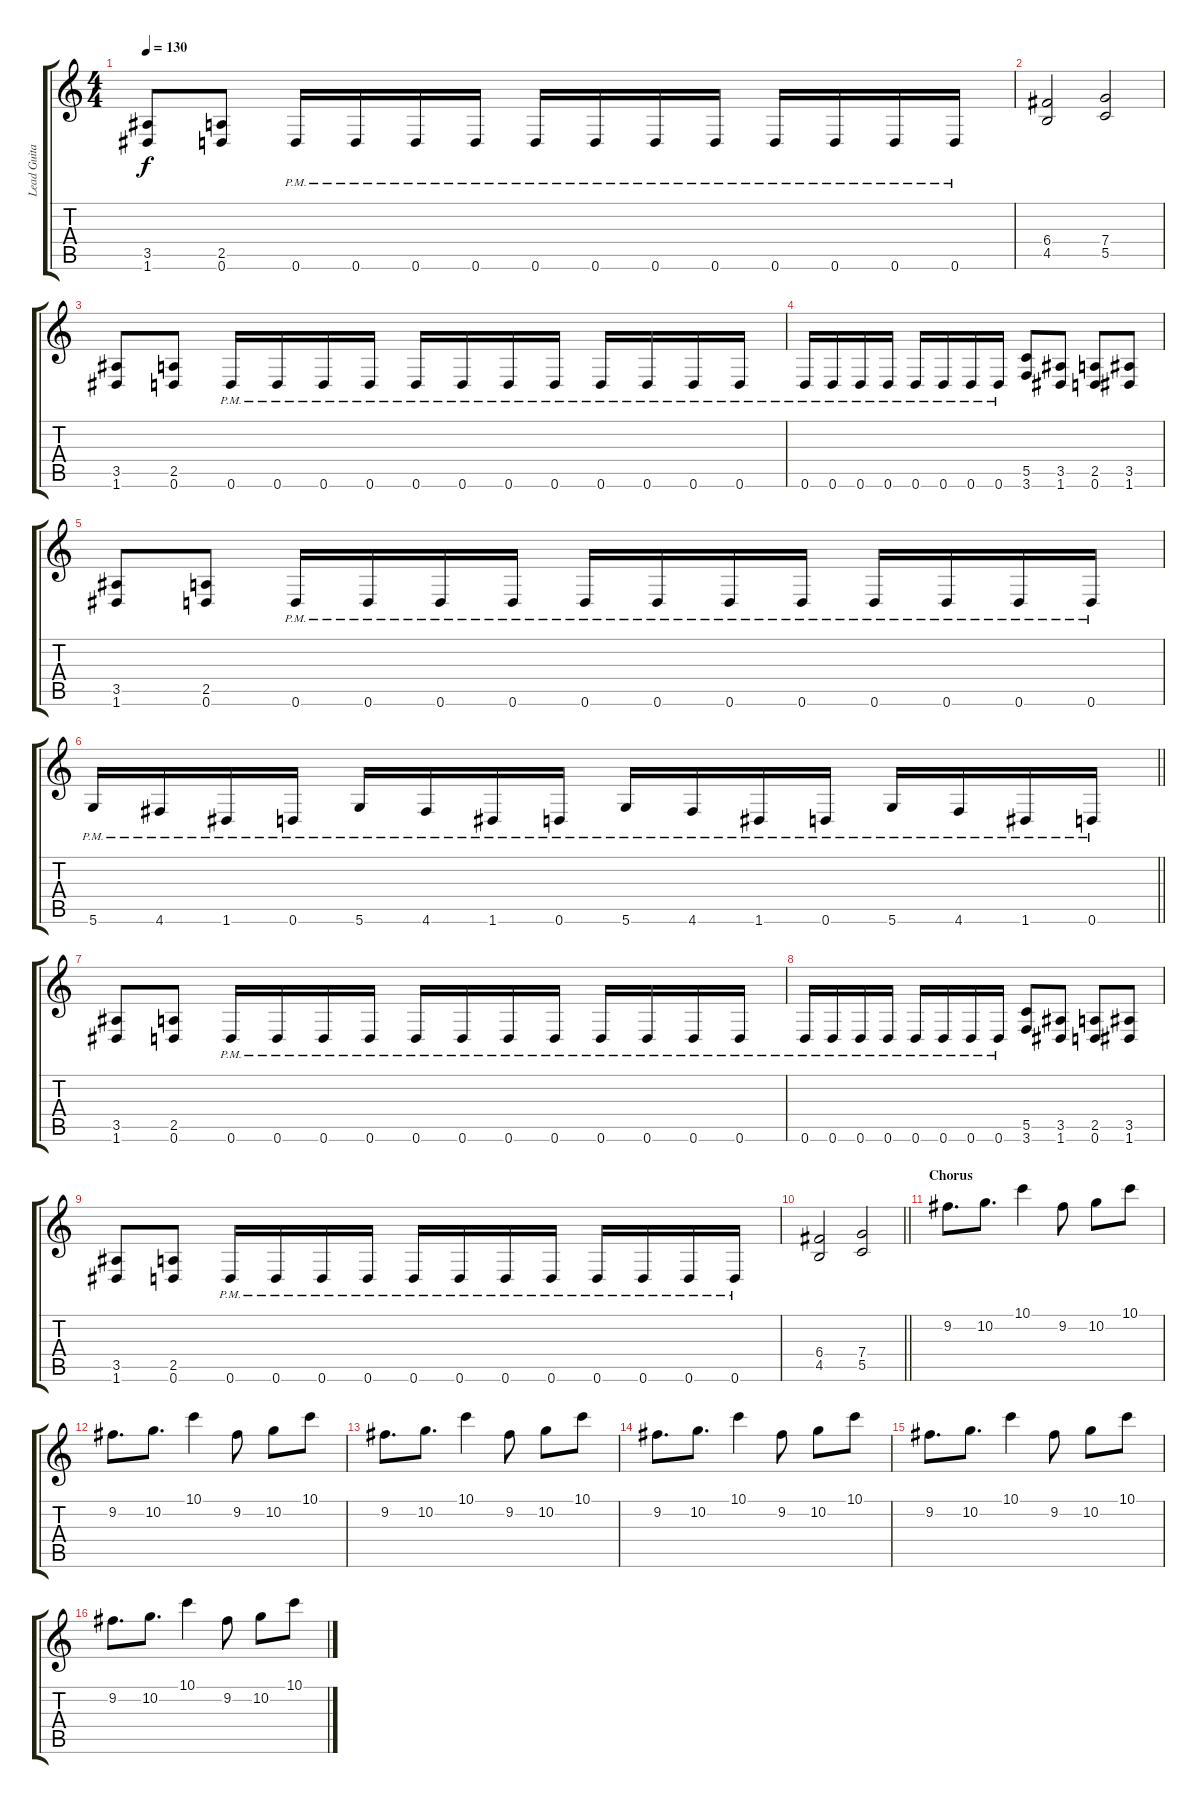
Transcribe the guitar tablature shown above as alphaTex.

\track ("Lead Guitar" "Lead Guita") {instrument overdrivenguitar}
\staff {score tabs}
\tuning (D4 A3 F3 C3 G2 D2) {hide}
\ts (4 4)
\tempo 130
\clef g2
\ks c
(3.5 1.6).8{dy f} (2.5 0.6).8 0.6{pm}.16 0.6{pm}.16 0.6{pm}.16 0.6{pm}.16 0.6{pm}.16 0.6{pm}.16 0.6{pm}.16 0.6{pm}.16 0.6{pm}.16 0.6{pm}.16 0.6{pm}.16 0.6{pm}.16 |
(6.4 4.5).2 (7.4 5.5).2 |
(3.5 1.6).8 (2.5 0.6).8 0.6{pm}.16 0.6{pm}.16 0.6{pm}.16 0.6{pm}.16 0.6{pm}.16 0.6{pm}.16 0.6{pm}.16 0.6{pm}.16 0.6{pm}.16 0.6{pm}.16 0.6{pm}.16 0.6{pm}.16 |
0.6{pm}.16 0.6{pm}.16 0.6{pm}.16 0.6{pm}.16 0.6{pm}.16 0.6{pm}.16 0.6{pm}.16 0.6{pm}.16 (5.5 3.6).8 (3.5 1.6).8 (2.5 0.6).8 (3.5 1.6).8 |
(3.5 1.6).8 (2.5 0.6).8 0.6{pm}.16 0.6{pm}.16 0.6{pm}.16 0.6{pm}.16 0.6{pm}.16 0.6{pm}.16 0.6{pm}.16 0.6{pm}.16 0.6{pm}.16 0.6{pm}.16 0.6{pm}.16 0.6{pm}.16 |
\barLineRight lightlight
5.6{pm}.16 4.6{pm}.16 1.6{pm}.16 0.6{pm}.16 5.6{pm}.16 4.6{pm}.16 1.6{pm}.16 0.6{pm}.16 5.6{pm}.16 4.6{pm}.16 1.6{pm}.16 0.6{pm}.16 5.6{pm}.16 4.6{pm}.16 1.6{pm}.16 0.6{pm}.16 |
(3.5 1.6).8 (2.5 0.6).8 0.6{pm}.16 0.6{pm}.16 0.6{pm}.16 0.6{pm}.16 0.6{pm}.16 0.6{pm}.16 0.6{pm}.16 0.6{pm}.16 0.6{pm}.16 0.6{pm}.16 0.6{pm}.16 0.6{pm}.16 |
0.6{pm}.16 0.6{pm}.16 0.6{pm}.16 0.6{pm}.16 0.6{pm}.16 0.6{pm}.16 0.6{pm}.16 0.6{pm}.16 (5.5 3.6).8 (3.5 1.6).8 (2.5 0.6).8 (3.5 1.6).8 |
(3.5 1.6).8 (2.5 0.6).8 0.6{pm}.16 0.6{pm}.16 0.6{pm}.16 0.6{pm}.16 0.6{pm}.16 0.6{pm}.16 0.6{pm}.16 0.6{pm}.16 0.6{pm}.16 0.6{pm}.16 0.6{pm}.16 0.6{pm}.16 |
\barLineRight lightlight
(6.4 4.5).2 (7.4 5.5).2 |
\section ("" "Chorus")
9.2.8{d} 10.2.8{d} 10.1.4 9.2.8 10.2.8 10.1.8 |
9.2.8{d} 10.2.8{d} 10.1.4 9.2.8 10.2.8 10.1.8 |
9.2.8{d} 10.2.8{d} 10.1.4 9.2.8 10.2.8 10.1.8 |
9.2.8{d} 10.2.8{d} 10.1.4 9.2.8 10.2.8 10.1.8 |
9.2.8{d} 10.2.8{d} 10.1.4 9.2.8 10.2.8 10.1.8 |
9.2.8{d} 10.2.8{d} 10.1.4 9.2.8 10.2.8 10.1.8
